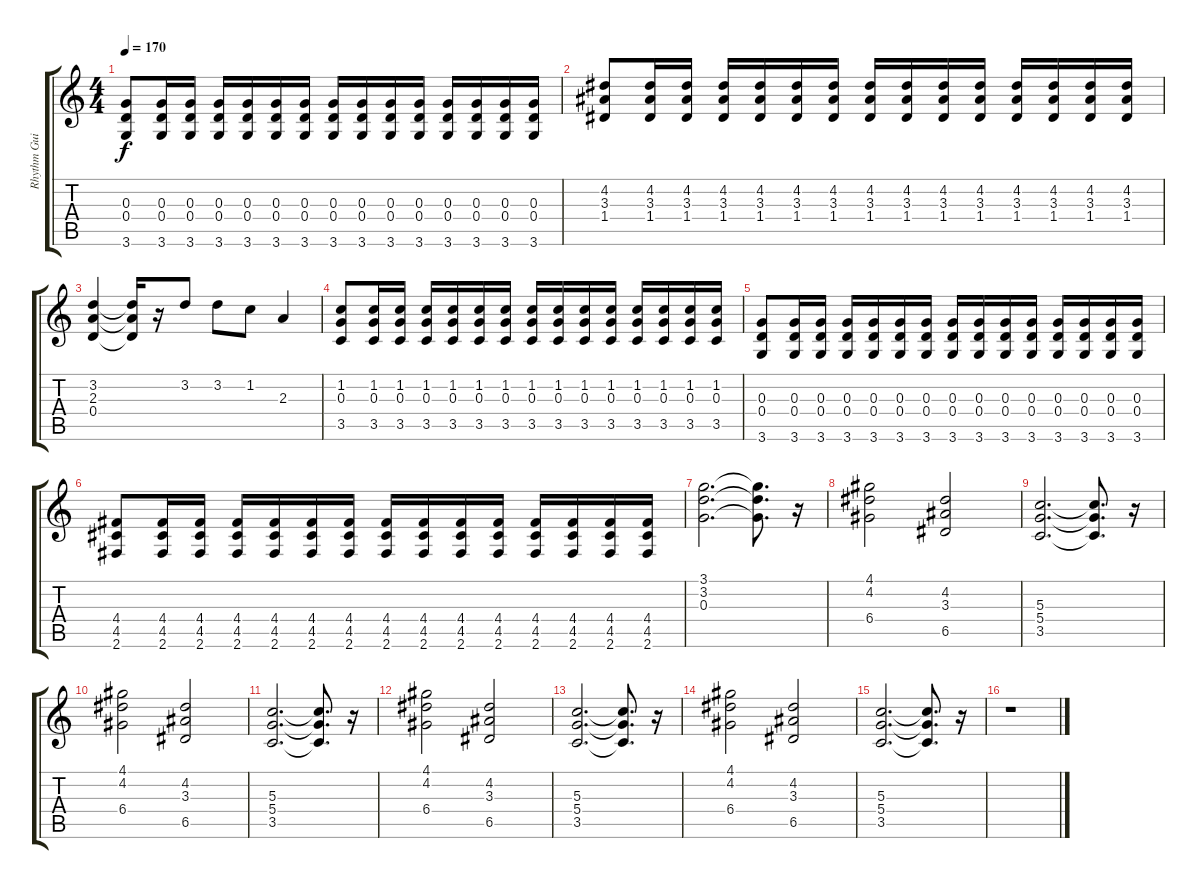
\track ("Rhythm Guitar" "Rhythm Gui") {instrument distortionguitar}
\staff {score tabs}
\tuning (E4 B3 G3 D3 A2 E2) {hide}
\ts (4 4)
\tempo 170
\clef g2
\ks c
(0.3 0.4 3.6).8{dy f} (0.3 0.4 3.6).16 (0.3 0.4 3.6).16 (0.3 0.4 3.6).16 (0.3 0.4 3.6).16 (0.3 0.4 3.6).16 (0.3 0.4 3.6).16 (0.3 0.4 3.6).16 (0.3 0.4 3.6).16 (0.3 0.4 3.6).16 (0.3 0.4 3.6).16 (0.3 0.4 3.6).16 (0.3 0.4 3.6).16 (0.3 0.4 3.6).16 (0.3 0.4 3.6).16 |
(4.2 3.3 1.4).8 (4.2 3.3 1.4).16 (4.2 3.3 1.4).16 (4.2 3.3 1.4).16 (4.2 3.3 1.4).16 (4.2 3.3 1.4).16 (4.2 3.3 1.4).16 (4.2 3.3 1.4).16 (4.2 3.3 1.4).16 (4.2 3.3 1.4).16 (4.2 3.3 1.4).16 (4.2 3.3 1.4).16 (4.2 3.3 1.4).16 (4.2 3.3 1.4).16 (4.2 3.3 1.4).16 |
(3.2 2.3 0.4).4 (3.2{t} 2.3{t} 0.4{t}).16 r.16 3.2.8 3.2.8 1.2.8 2.3.4 |
(1.2 0.3 3.5).8 (1.2 0.3 3.5).16 (1.2 0.3 3.5).16 (1.2 0.3 3.5).16 (1.2 0.3 3.5).16 (1.2 0.3 3.5).16 (1.2 0.3 3.5).16 (1.2 0.3 3.5).16 (1.2 0.3 3.5).16 (1.2 0.3 3.5).16 (1.2 0.3 3.5).16 (1.2 0.3 3.5).16 (1.2 0.3 3.5).16 (1.2 0.3 3.5).16 (1.2 0.3 3.5).16 |
(0.3 0.4 3.6).8 (0.3 0.4 3.6).16 (0.3 0.4 3.6).16 (0.3 0.4 3.6).16 (0.3 0.4 3.6).16 (0.3 0.4 3.6).16 (0.3 0.4 3.6).16 (0.3 0.4 3.6).16 (0.3 0.4 3.6).16 (0.3 0.4 3.6).16 (0.3 0.4 3.6).16 (0.3 0.4 3.6).16 (0.3 0.4 3.6).16 (0.3 0.4 3.6).16 (0.3 0.4 3.6).16 |
(4.4 4.5 2.6).8 (4.4 4.5 2.6).16 (4.4 4.5 2.6).16 (4.4 4.5 2.6).16 (4.4 4.5 2.6).16 (4.4 4.5 2.6).16 (4.4 4.5 2.6).16 (4.4 4.5 2.6).16 (4.4 4.5 2.6).16 (4.4 4.5 2.6).16 (4.4 4.5 2.6).16 (4.4 4.5 2.6).16 (4.4 4.5 2.6).16 (4.4 4.5 2.6).16 (4.4 4.5 2.6).16 |
(3.1 3.2 0.3).2{d} (3.1{t} 3.2{t} 0.3{t}).8{d} r.16 |
(4.1 4.2 6.4).2 (4.2 3.3 6.5).2 |
(5.3 5.4 3.5).2{d} (5.3{t} 5.4{t} 3.5{t}).8{d} r.16 |
(4.1 4.2 6.4).2 (4.2 3.3 6.5).2 |
(5.3 5.4 3.5).2{d} (5.3{t} 5.4{t} 3.5{t}).8{d} r.16 |
(4.1 4.2 6.4).2 (4.2 3.3 6.5).2 |
(5.3 5.4 3.5).2{d} (5.3{t} 5.4{t} 3.5{t}).8{d} r.16 |
(4.1 4.2 6.4).2 (4.2 3.3 6.5).2 |
(5.3 5.4 3.5).2{d} (5.3{t} 5.4{t} 3.5{t}).8{d} r.16 |
r.1
